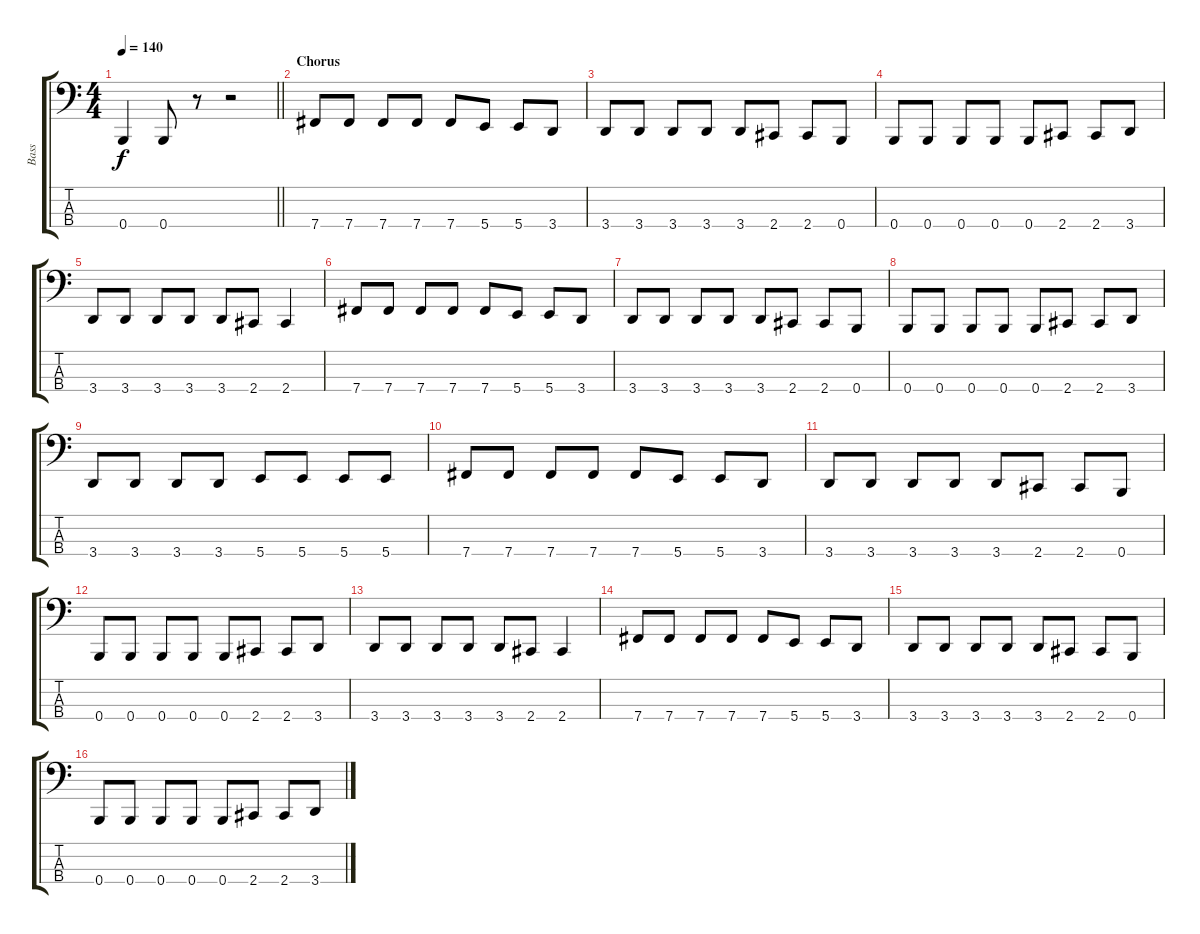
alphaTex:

\track ("Bass" "Bass") {instrument electricbassfinger}
\staff {score tabs}
\tuning (E2 B1 Gb1 B0) {hide}
\ts (4 4)
\tempo 140
\clef f4
\barLineRight lightlight
\ks c
0.4{t}.4{dy f} 0.4.8 r.8 r.2 |
\section ("" "Chorus")
7.4.8 7.4.8 7.4.8 7.4.8 7.4.8 5.4.8 5.4.8 3.4.8 |
3.4.8 3.4.8 3.4.8 3.4.8 3.4.8 2.4.8 2.4.8 0.4.8 |
0.4.8 0.4.8 0.4.8 0.4.8 0.4.8 2.4.8 2.4.8 3.4.8 |
3.4.8 3.4.8 3.4.8 3.4.8 3.4.8 2.4.8 2.4.4 |
7.4.8 7.4.8 7.4.8 7.4.8 7.4.8 5.4.8 5.4.8 3.4.8 |
3.4.8 3.4.8 3.4.8 3.4.8 3.4.8 2.4.8 2.4.8 0.4.8 |
0.4.8 0.4.8 0.4.8 0.4.8 0.4.8 2.4.8 2.4.8 3.4.8 |
3.4.8 3.4.8 3.4.8 3.4.8 5.4.8 5.4.8 5.4.8 5.4.8 |
7.4.8 7.4.8 7.4.8 7.4.8 7.4.8 5.4.8 5.4.8 3.4.8 |
3.4.8 3.4.8 3.4.8 3.4.8 3.4.8 2.4.8 2.4.8 0.4.8 |
0.4.8 0.4.8 0.4.8 0.4.8 0.4.8 2.4.8 2.4.8 3.4.8 |
3.4.8 3.4.8 3.4.8 3.4.8 3.4.8 2.4.8 2.4.4 |
7.4.8 7.4.8 7.4.8 7.4.8 7.4.8 5.4.8 5.4.8 3.4.8 |
3.4.8 3.4.8 3.4.8 3.4.8 3.4.8 2.4.8 2.4.8 0.4.8 |
0.4.8 0.4.8 0.4.8 0.4.8 0.4.8 2.4.8 2.4.8 3.4.8
